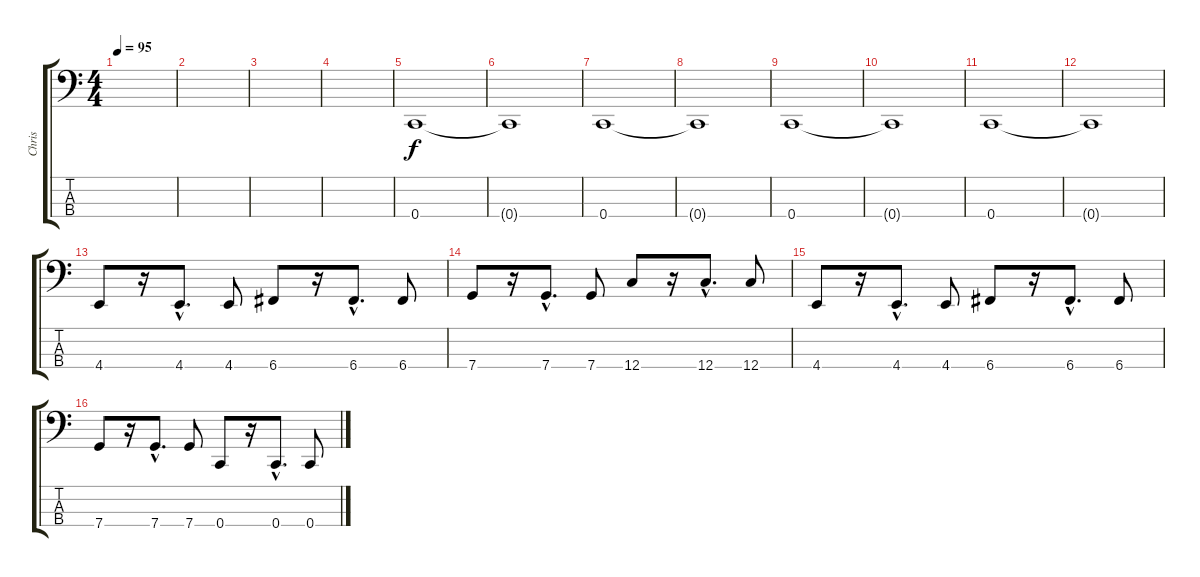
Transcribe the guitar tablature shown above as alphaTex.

\track ("Chris" "Chris") {instrument electricbasspick}
\staff {score tabs}
\tuning (F2 C2 G1 C1) {hide}
\ts (4 4)
\tempo 95
\clef f4
\ks c
|
|
|
|
0.4.1{volume 15} |
0.4{t}.1 |
0.4.1 |
0.4{t}.1 |
0.4.1 |
0.4{t}.1 |
0.4.1 |
0.4{t}.1 |
4.4.8 r.16 4.4{hac}.8{d} 4.4.8 6.4.8 r.16 6.4{hac}.8{d} 6.4.8 |
7.4.8 r.16 7.4{hac}.8{d} 7.4.8 12.4.8 r.16 12.4{hac}.8{d} 12.4.8 |
4.4.8 r.16 4.4{hac}.8{d} 4.4.8 6.4.8 r.16 6.4{hac}.8{d} 6.4.8 |
7.4.8 r.16 7.4{hac}.8{d} 7.4.8 0.4.8 r.16 0.4{hac}.8{d} 0.4.8
